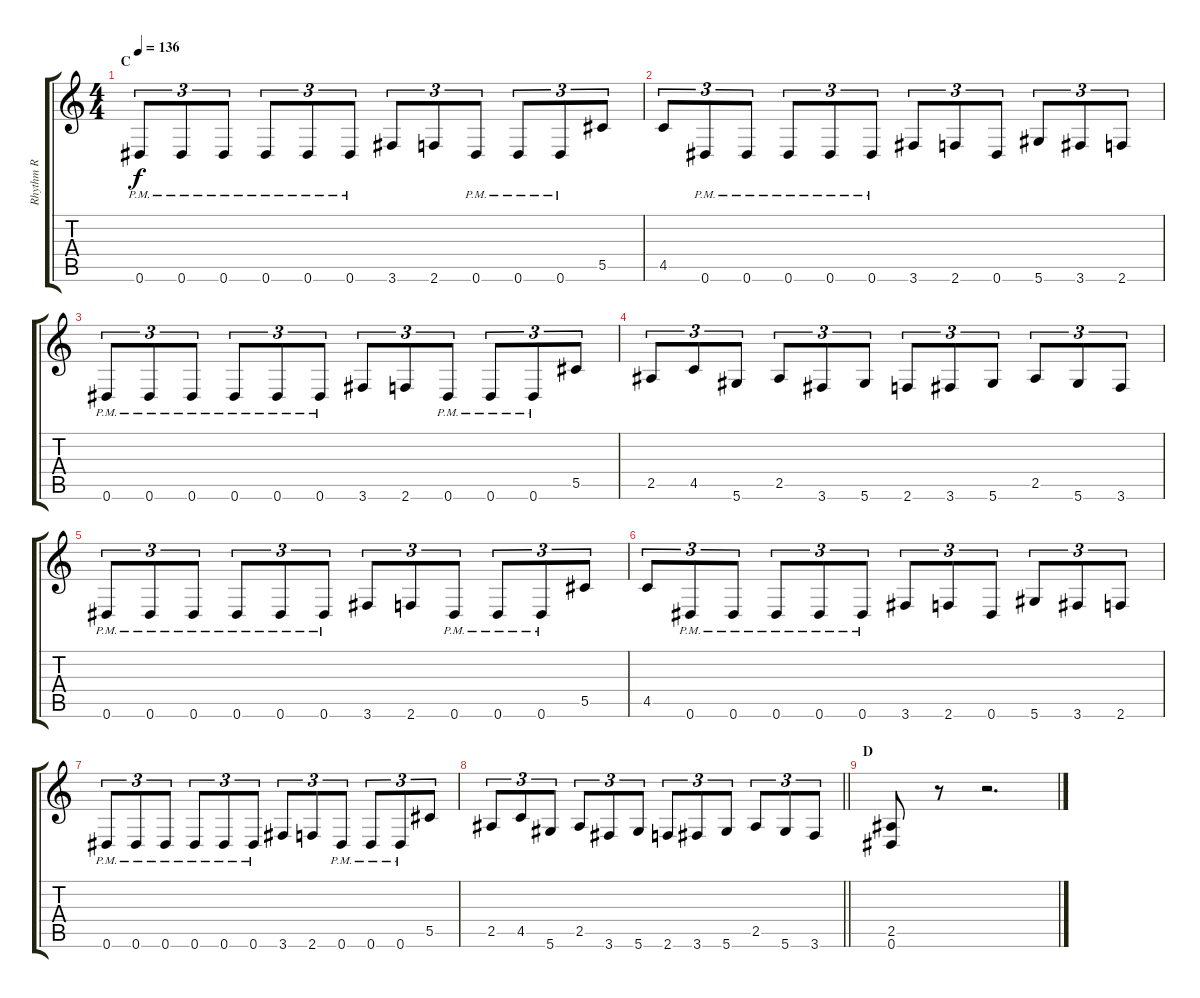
\track ("Rhythm R" "Rhythm R") {instrument overdrivenguitar}
\staff {score tabs}
\tuning (Eb4 Bb3 Gb3 Db3 Ab2 Eb2) {hide}
\ts (4 4)
\section ("" "C")
\tempo 136
\clef g2
\ks c
0.6{pm}.8{tu (3 2) dy f} 0.6{pm}.8{tu (3 2)} 0.6{pm}.8{tu (3 2)} 0.6{pm}.8{tu (3 2)} 0.6{pm}.8{tu (3 2)} 0.6{pm}.8{tu (3 2)} 3.6.8{tu (3 2)} 2.6.8{tu (3 2)} 0.6{pm}.8{tu (3 2)} 0.6{pm}.8{tu (3 2)} 0.6{pm}.8{tu (3 2)} 5.5.8{tu (3 2)} |
4.5.8{tu (3 2)} 0.6{pm}.8{tu (3 2)} 0.6{pm}.8{tu (3 2)} 0.6{pm}.8{tu (3 2)} 0.6{pm}.8{tu (3 2)} 0.6{pm}.8{tu (3 2)} 3.6.8{tu (3 2)} 2.6.8{tu (3 2)} 0.6.8{tu (3 2)} 5.6.8{tu (3 2)} 3.6.8{tu (3 2)} 2.6.8{tu (3 2)} |
0.6{pm}.8{tu (3 2)} 0.6{pm}.8{tu (3 2)} 0.6{pm}.8{tu (3 2)} 0.6{pm}.8{tu (3 2)} 0.6{pm}.8{tu (3 2)} 0.6{pm}.8{tu (3 2)} 3.6.8{tu (3 2)} 2.6.8{tu (3 2)} 0.6{pm}.8{tu (3 2)} 0.6{pm}.8{tu (3 2)} 0.6{pm}.8{tu (3 2)} 5.5.8{tu (3 2)} |
2.5.8{tu (3 2)} 4.5.8{tu (3 2)} 5.6.8{tu (3 2)} 2.5.8{tu (3 2)} 3.6.8{tu (3 2)} 5.6.8{tu (3 2)} 2.6.8{tu (3 2)} 3.6.8{tu (3 2)} 5.6.8{tu (3 2)} 2.5.8{tu (3 2)} 5.6.8{tu (3 2)} 3.6.8{tu (3 2)} |
0.6{pm}.8{tu (3 2)} 0.6{pm}.8{tu (3 2)} 0.6{pm}.8{tu (3 2)} 0.6{pm}.8{tu (3 2)} 0.6{pm}.8{tu (3 2)} 0.6{pm}.8{tu (3 2)} 3.6.8{tu (3 2)} 2.6.8{tu (3 2)} 0.6{pm}.8{tu (3 2)} 0.6{pm}.8{tu (3 2)} 0.6{pm}.8{tu (3 2)} 5.5.8{tu (3 2)} |
4.5.8{tu (3 2)} 0.6{pm}.8{tu (3 2)} 0.6{pm}.8{tu (3 2)} 0.6{pm}.8{tu (3 2)} 0.6{pm}.8{tu (3 2)} 0.6{pm}.8{tu (3 2)} 3.6.8{tu (3 2)} 2.6.8{tu (3 2)} 0.6.8{tu (3 2)} 5.6.8{tu (3 2)} 3.6.8{tu (3 2)} 2.6.8{tu (3 2)} |
0.6{pm}.8{tu (3 2)} 0.6{pm}.8{tu (3 2)} 0.6{pm}.8{tu (3 2)} 0.6{pm}.8{tu (3 2)} 0.6{pm}.8{tu (3 2)} 0.6{pm}.8{tu (3 2)} 3.6.8{tu (3 2)} 2.6.8{tu (3 2)} 0.6{pm}.8{tu (3 2)} 0.6{pm}.8{tu (3 2)} 0.6{pm}.8{tu (3 2)} 5.5.8{tu (3 2)} |
\barLineRight lightlight
2.5.8{tu (3 2)} 4.5.8{tu (3 2)} 5.6.8{tu (3 2)} 2.5.8{tu (3 2)} 3.6.8{tu (3 2)} 5.6.8{tu (3 2)} 2.6.8{tu (3 2)} 3.6.8{tu (3 2)} 5.6.8{tu (3 2)} 2.5.8{tu (3 2)} 5.6.8{tu (3 2)} 3.6.8{tu (3 2)} |
\section ("" "D")
(2.5 0.6).8 r.8 r.2{d}
